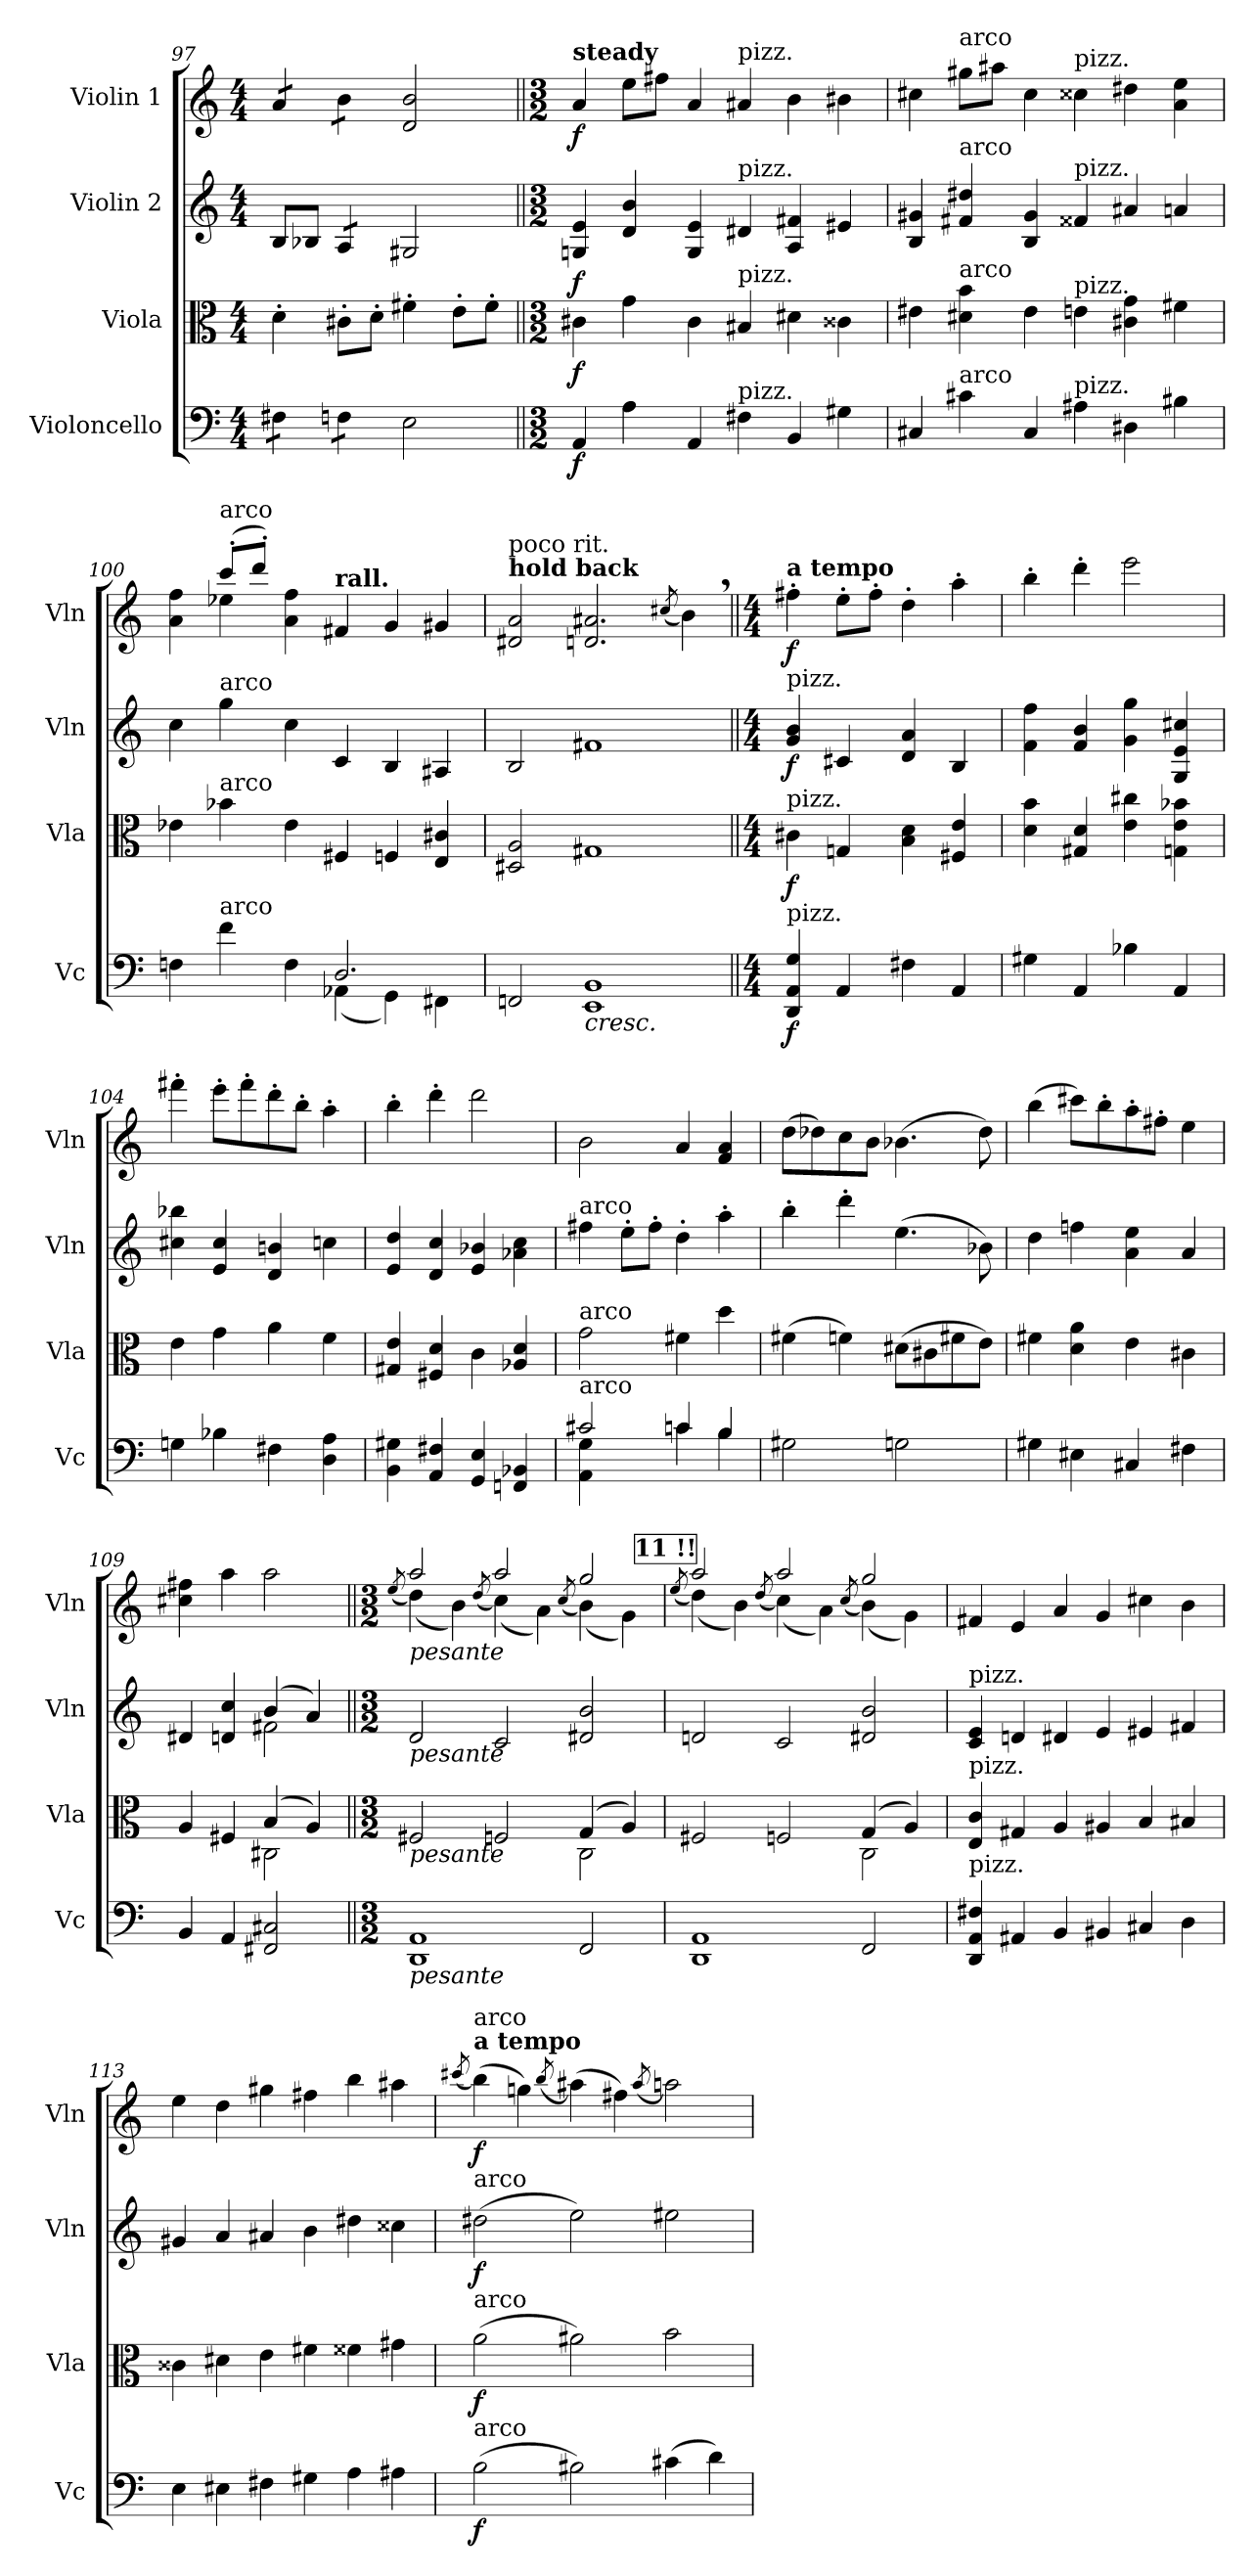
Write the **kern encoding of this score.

**kern	**dynam	**kern	**dynam	**kern	**dynam	**kern	**dynam
*part4	*part4	*part3	*part3	*part2	*part2	*part1	*part1
*staff4	*staff4	*staff3	*staff3	*staff2	*staff2	*staff1	*staff1
*I"Violoncello	*	*I"Viola	*	*I"Violin 2	*	*I"Violin 1	*
*I'Vc	*	*I'Vla	*	*I'Vln	*	*I'Vln	*
*clefF4	*	*clefC3	*	*clefG2	*	*clefG2	*
*k[]	*	*k[]	*	*k[]	*	*k[]	*
*M4/4	*	*M4/4	*	*M4/4	*	*M4/4	*
=97	=97	=97	=97	=97	=97	=97	=97
*tremolo	*	*	*	*	*	*	*
*	*	*	*	*	*	*tremolo	*
8F#X\L	.	4d'\	.	8B/L	.	8a/L	.
8F#X\J	.	.	.	8B-X/J	.	8a/J	.
*	*	*	*	*tremolo	*	*	*
8Fn\L	.	8c#X'\L	.	8A/L	.	8b\L	.
8Fn\J	.	8d'\J	.	8A/J	.	8b\J	.
*	*	*	*	*	*	*Xtremolo	*
*	*	*	*	*Xtremolo	*	*	*
*Xtremolo	*	*	*	*	*	*	*
2E\	.	4f#X'\	.	2G#X/	.	2d/ 2b/	.
.	.	8e'\L	.	.	.	.	.
.	.	8f#'\J	.	.	.	.	.
=98||	=98||	=98||	=98||	=98||	=98||	=98||	=98||
*M3/2	*	*M3/2	*	*M3/2	*	*M3/2	*
!	!	!	!	!	!	!LO:TX:a:B:t=steady	!
!	!LO:DY:b	!	!LO:DY:b	!	!LO:DY:b	!	!LO:DY:b
4AA/	f	4c#X\	f	4Gn/ 4e/	f	4a/	f
4A\	.	4g\	.	4d/ 4b/	.	8ee\L	.
.	.	.	.	.	.	8ff#X\J	.
4AA/	.	4c#\	.	4G/ 4e/	.	4a/	.
!	!	!	!	!	!	!LO:TX:a:t=pizz.	!
!	!	!	!	!LO:TX:a:t=pizz.	!	!	!
!	!	!LO:TX:a:t=pizz.	!	!	!	!	!
!LO:TX:a:t=pizz.	!	!	!	!	!	!	!
4F#X\	.	4B#X/	.	4d#X/	.	4a#X/	.
4BB/	.	4d#X\	.	4A/ 4f#X/	.	4b\	.
4G#X\	.	4c##X\	.	4e#X/	.	4b#X\	.
=99	=99	=99	=99	=99	=99	=99	=99
4C#X/	.	4e#X\	.	4B/ 4g#X/	.	4cc#X\	.
!	!	!	!	!	!	!LO:TX:a:t=arco	!
!	!	!	!	!LO:TX:a:t=arco	!	!	!
!	!	!LO:TX:a:t=arco	!	!	!	!	!
!LO:TX:a:t=arco	!	!	!	!	!	!	!
4c#X\	.	4d#X\ 4b\	.	4f#X/ 4dd#X/	.	8gg#X\L	.
.	.	.	.	.	.	8aa#X\J	.
4C#/	.	4e#\	.	4B/ 4g#/	.	4cc#\	.
!	!	!	!	!	!	!LO:TX:a:t=pizz.	!
!	!	!	!	!LO:TX:a:t=pizz.	!	!	!
!	!	!LO:TX:a:t=pizz.	!	!	!	!	!
!LO:TX:a:t=pizz.	!	!	!	!	!	!	!
4A#X\	.	4en\	.	4f##X/	.	4cc##X\	.
4D#X\	.	4c#X\ 4g\	.	4a#X/	.	4dd#X\	.
4B#X\	.	4f#X\	.	4an/	.	4a\ 4ee\	.
!!LO:PB:g=z
=100	=100	=100	=100	=100	=100	=100	=100
*^	*	*	*	*	*	*^	*
4Fn\	2.ryy	.	4e-X\	.	4cc\	.	4a\ 4ff\	4ryy	.
!	!	!	!	!	!	!	!LO:TX:a:t=arco	!	!
!	!	!	!	!	!LO:TX:a:t=arco	!	!	!	!
!	!	!	!LO:TX:a:t=arco	!	!	!	!	!	!
!LO:TX:a:t=arco	!	!	!	!	!	!	!	!	!
4f\	.	.	4b-X\	.	4gg\	.	(8ccc'/L	4ee-X\	.
.	.	.	.	.	.	.	8ddd'/J)	.	.
4F\	.	.	4e-\	.	4cc\	.	4a\ 4ff\	1ryy	.
!	!	!	!	!	!	!	!LO:TX:a:B:t=rall.	!	!
2.D/	(4AA-X\	.	4F#X/	.	4c/	.	4f#X/	.	.
.	4GG\)	.	4Fn/	.	4B/	.	4g/	.	.
.	4FF#X\	.	4E/ 4c#X/	.	4A#X/	.	4g#X/	.	.
*	*	*	*	*	*	*	*v	*v	*
=101	=101	=101	=101	=101	=101	=101	=101	=101
!!LO:REH:place=s1:a:B:cj:fs=14:t=10
!	!	!	!	!	!	!	!LO:TX:a:B:t=hold back	!
!	!	!	!	!	!	!	!LO:TX:a:t=poco rit.	!
*v	*v	*	*	*	*	*	*	*
2FFn/	.	2D#X/ 2A/	.	2B/	.	2d#X/ 2a/	.
!	!LO:HP:b	!	!	!	!	!	!
1EE 1BB	<	1G#X	.	1f#X	.	2.dn/ 2.a#X/	.
.	.	.	.	.	.	(8qcc#X/	.
.	.	.	.	.	.	4b,\)	.
=102||	=102||	=102||	=102||	=102||	=102||	=102||	=102||
*M4/4	*	*M4/4	*	*M4/4	*	*M4/4	*
!	!	!	!	!	!	!LO:TX:a:B:t=a tempo	!
!	!	!	!	!LO:TX:a:t=pizz.	!	!	!
!	!	!LO:TX:a:t=pizz.	!	!	!	!	!
!LO:TX:a:t=pizz.	!	!	!	!	!	!	!
!	!LO:DY:b	!	!LO:DY:b	!	!LO:DY:b	!	!LO:DY:b
4DD/ 4AA/ 4G/	f	4c#X\	f	4g/ 4b/	f	4ff#X'\	f
4AA/	.	4Gn/	.	4c#X/	.	8ee'\L	.
.	.	.	.	.	.	8ff#'\J	.
4F#X\	.	4B\ 4d\	.	4d/ 4a/	.	4dd'\	.
4AA/	.	4F#X/ 4e/	.	4B/	.	4aa'\	.
=103	=103	=103	=103	=103	=103	=103	=103
4G#X\	.	4d\ 4b\	.	4f\ 4ff\	.	4bb'\	.
4AA/	.	4G#X/ 4d/	.	4f/ 4b/	.	4ddd'\	.
4B-X\	.	4e\ 4cc#X\	.	4g\ 4gg\	.	2eee\	.
4AA/	.	4Gn\ 4e\ 4b-X\	.	4G/ 4e/ 4cc#X/	.	.	.
!!LO:LB:g=z
=104	=104	=104	=104	=104	=104	=104	=104
4Gn\	.	4e\	.	4cc#X\ 4bb-X\	.	4fff#X'\	.
4B-X\	.	4g\	.	4e/ 4cc#/	.	8eee'\L	.
.	.	.	.	.	.	8fff#'\	.
4F#X\	.	4a\	.	4d/ 4bn/	.	8ddd'\	.
.	.	.	.	.	.	8bb'\J	.
4D\ 4A\	.	4f\	.	4ccn\	.	4aa'\	.
=105	=105	=105	=105	=105	=105	=105	=105
4BB\ 4G#X\	.	4G#X/ 4e/	.	4e/ 4dd/	.	4bb'\	.
4AA/ 4F#X/	.	4F#X/ 4d/	.	4d/ 4cc/	.	4ddd'\	.
4GG/ 4E/	.	4c\	.	4e/ 4b-X/	.	2ddd\	.
4FFn/ 4BB-X/	.	4A-X/ 4d/	.	4a-X\ 4cc\	.	.	.
=106	=106	=106	=106	=106	=106	=106	=106
*^	*	*	*	*	*	*	*
!	!	!	!	!	!LO:TX:a:t=arco	!	!	!
!	!	!	!LO:TX:a:t=arco	!	!	!	!	!
!LO:TX:a:t=arco	!	!	!	!	!	!	!	!
2c#X/	4AA\ 4G\	.	2g\	.	4ff#X\	.	2b\	.
.	4ryy	.	.	.	8ee'\L	.	.	.
.	.	.	.	.	8ff#'\J	.	.	.
4cn/	4c\	.	4f#X\	.	4dd'\	.	4a/	.
4B/	4B\	.	4dd\	.	4aa'\	.	4f/ 4a/	.
*v	*v	*	*	*	*	*	*	*
=107	=107	=107	=107	=107	=107	=107	=107
2G#X\	.	(4f#X\	.	4bb'\	.	(8dd\L	.
.	.	.	.	.	.	8dd-X\)	.
.	.	4fn\)	.	4ddd'\	.	8cc\	.
.	.	.	.	.	.	8b\J	.
2Gn\	.	(8d#X\L	.	(4.ee\	.	(4.b-X\	.
.	.	8c#X\	.	.	.	.	.
.	.	8f#X\	.	.	.	.	.
.	.	8e\J)	.	8b-X\)	.	8dd-\)	.
!!LO:LB:g=z
=108	=108	=108	=108	=108	=108	=108	=108
4G#X\	.	4f#X\	.	4dd\	.	(4bb\	.
4E#X\	.	4d\ 4a\	.	4ffn\	.	8ccc#X\L)	.
.	.	.	.	.	.	8bb'\	.
4C#X/	.	4e\	.	4a\ 4ee\	.	8aa'\	.
.	.	.	.	.	.	8ff#X'\J	.
4F#X\	.	4c#X\	.	4a/	.	4ee\	.
=109	=109	=109	=109	=109	=109	=109	=109
*	*	*^	*	*^	*	*	*
4BB/	.	4A/	2ryy	.	4d#X/	2ryy	.	4cc#X\ 4ff#X\	.
4AA/	.	4F#X/	.	.	4dn/ 4cc/	.	.	4aa\	.
2FF#X/ 2C#X/	.	(4B/	2C#X\	.	(4b/	2f#X\	.	2aa\	.
.	.	4A/)	.	.	4a/)	.	.	.	.
*	*	*	*	*	*v	*v	*	*	*
=110||	=110||	=110||	=110||	=110||	=110||	=110||	=110||	=110||
*M3/2	*	*M3/2	*	*	*M3/2	*	*M3/2	*
*	*	*	*	*	*	*	*^	*
.	.	.	.	.	.	.	.	(8qee/	.
!	!	!	!	!	!	!	!LO:TX:b:i:t=pesante	!	!
!	!	!	!	!	!LO:TX:b:i:t=pesante	!	!	!	!
!	!	!LO:TX:b:i:t=pesante	!	!	!	!	!	!	!
!LO:TX:b:i:t=pesante	!	!	!	!	!	!	!	!	!
1DD 1AA	.	2F#X/	1ryy	.	2d/	.	2aa/	(4dd\)	.
.	.	.	.	.	.	.	.	4b\)	.
.	.	.	.	.	.	.	.	(8qdd/	.
.	.	2Fn/	.	.	2c/	.	2aa/	(4cc\)	.
.	.	.	.	.	.	.	.	4a\)	.
.	.	.	.	.	.	.	.	(8qcc/	.
2FF/	.	(4G/	2C\	.	2d#X/ 2b/	.	2gg/	(4b\)	.
.	.	4A/)	.	.	.	.	.	4g\)	.
!!LO:REH:place=s1:a:B:cj:fs=14:t=11	!!
=111	=111	=111	=111	=111	=111	=111	=111	=111	=111
.	.	.	.	.	.	.	.	(8qee/	.
1DD 1AA	.	2F#X/	1ryy	.	2dn/	.	2aa/	(4dd\)	.
.	.	.	.	.	.	.	.	4b\)	.
.	.	.	.	.	.	.	.	(8qdd/	.
.	.	2Fn/	.	.	2c/	.	2aa/	(4cc\)	.
.	.	.	.	.	.	.	.	4a\)	.
.	.	.	.	.	.	.	.	(8qcc/	.
2FF/	.	(4G/	2C\	.	2d#X/ 2b/	.	2gg/	(4b\)	.
.	.	4A/)	.	.	.	.	.	4g\)	.
*	*	*v	*v	*	*	*	*	*	*
!!LO:LB:g=z
=112	=112	=112	=112	=112	=112	=112	=112	=112
!	!	!	!	!	!	!LO:TX:a:B:t=hurry somewhat	!	!
!	!	!	!	!	!	!LO:TX:a:t=accel. poco	!	!
!	!	!	!	!	!	!LO:TX:a:t=pizz.	!	!
!	!	!	!	!LO:TX:a:t=pizz.	!	!	!	!
!	!	!LO:TX:a:t=pizz.	!	!	!	!	!	!
!LO:TX:a:t=pizz.	!	!	!	!	!	!	!	!
*	*	*	*	*	*	*v	*v	*
4DD/ 4AA/ 4F#X/	.	4E/ 4c/	.	4c/ 4e/	.	4f#X/	.
4AA#X/	.	4G#X/	.	4dn/	.	4e/	.
4BB/	.	4A/	.	4d#X/	.	4a/	.
4BB#X/	.	4A#X/	.	4e/	.	4g/	.
4C#X/	.	4B/	.	4e#X/	.	4cc#X\	.
4D\	.	4B#X/	.	4f#X/	.	4b\	.
=113	=113	=113	=113	=113	=113	=113	=113
4E\	.	4c##X\	.	4g#X/	.	4ee\	.
4E#X\	.	4d#X\	.	4a/	.	4dd\	.
4F#X\	.	4e\	.	4a#X/	.	4gg#X\	.
4G#X\	.	4f#X\	.	4b\	.	4ff#X\	.
4A\	.	4f##X\	.	4dd#X\	.	4bb\	.
4A#X\	.	4g#X\	.	4cc##X\	.	4aa#X\	.
=114	=114	=114	=114	=114	=114	=114	=114
.	.	.	.	.	.	(8qccc#X/	.
!	!	!	!	!	!	!LO:TX:a:B:t=a tempo	!
!	!	!	!	!	!	!LO:TX:a:t=arco	!
!	!	!	!	!LO:TX:a:t=arco	!	!	!
!	!	!LO:TX:a:t=arco	!	!	!	!	!
!LO:TX:a:t=arco	!	!	!	!	!	!	!
!	!LO:DY:b	!	!LO:DY:b	!	!LO:DY:b	!	!LO:DY:b
(2B\	f	(2a\	f	(2dd#X\	f	(4bb\)	f
.	.	.	.	.	.	4ggn\)	.
.	.	.	.	.	.	(8qbb/	.
2B#X\)	.	2a#X\)	.	2ee\)	.	(4aa#X\)	.
.	.	.	.	.	.	4ff#X\)	.
.	.	.	.	.	.	(8qaa#/	.
(4c#X\	.	2b\	.	2ee#X\	.	2aan\)	.
4d\)	.	.	.	.	.	.	.
.	[	.	.	.	.	.	.
=	=	=	=	=	=	=	=
*-	*-	*-	*-	*-	*-	*-	*-
